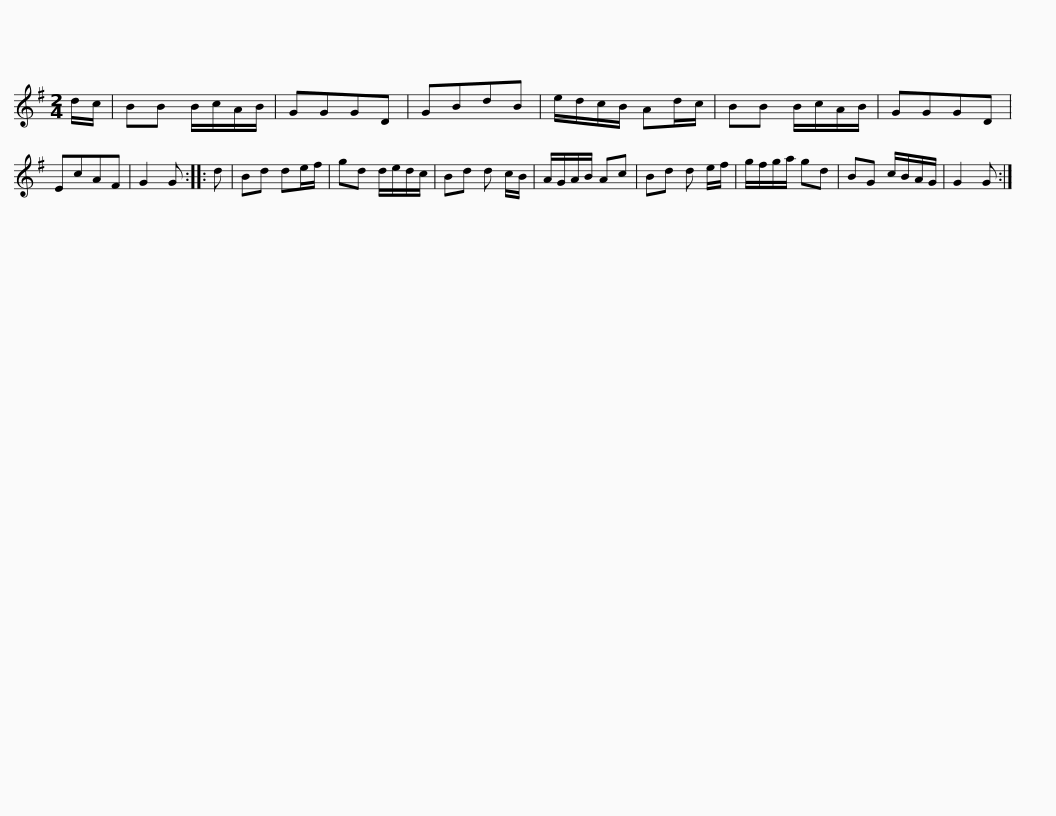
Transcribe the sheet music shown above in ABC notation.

X:1
L:1/8
M:2/4
I:linebreak $
K:G
V:1 treble
V:1
 d/c/ | BB B/c/A/B/ | GGGD | GBdB | e/d/c/B/ Ad/c/ | %5
 BB B/c/A/B/ | GGGD | EcAF | G2 G :: d |$ %10
 Bd de/f/ | gd d/e/d/c/ | Bd d c/B/ | A/G/A/B/ Ac | Bd d e/f/ | %15
 g/f/g/a/ gd | BG c/B/A/G/ | G2 G :| %18
